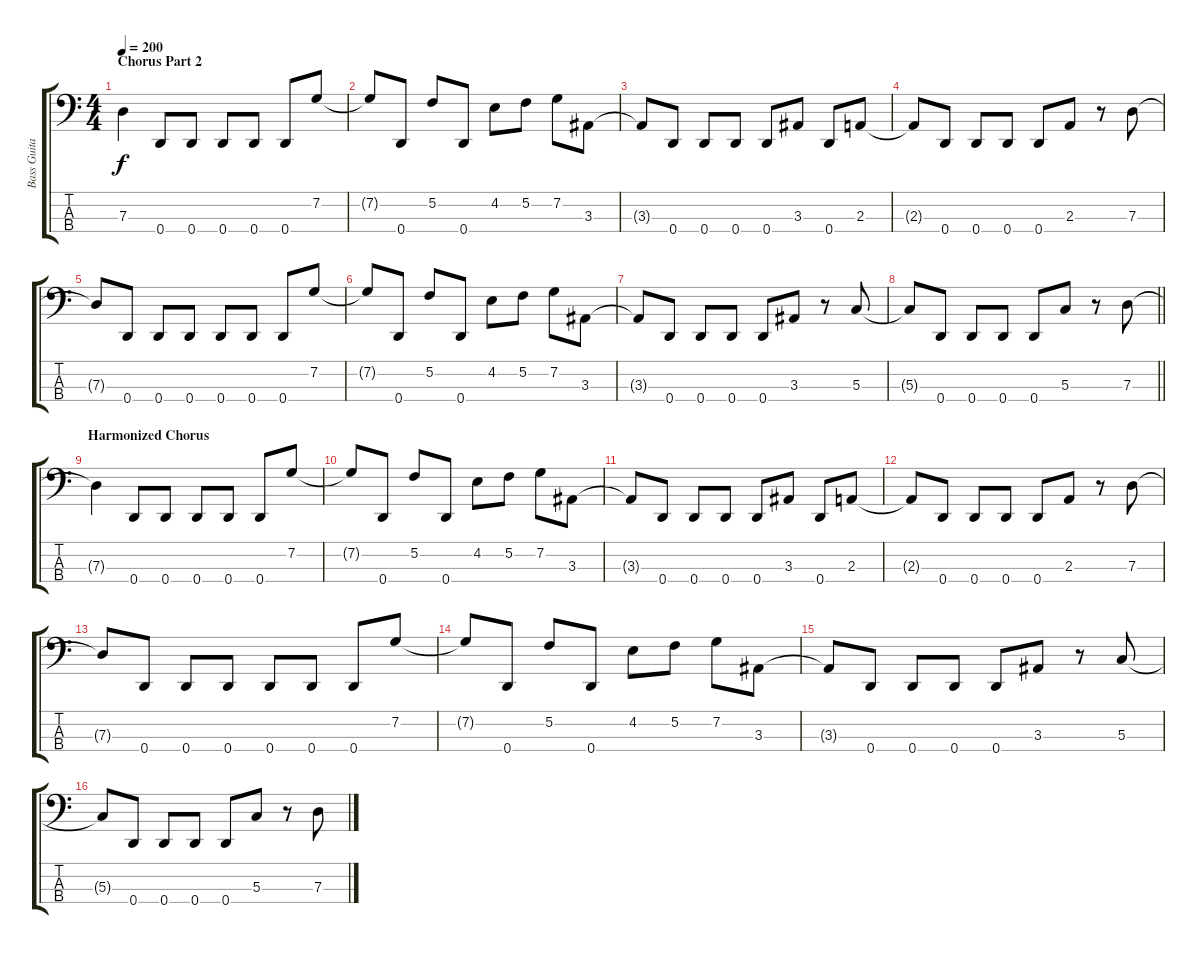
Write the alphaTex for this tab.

\track ("Bass Guitar (Jeanne Sagan)" "Bass Guita") {instrument electricbasspick}
\staff {score tabs}
\tuning (F2 C2 G1 D1) {hide}
\ts (4 4)
\section ("" "Chorus Part 2")
\tempo 200
\clef f4
\ks c
7.3.4{dy f} 0.4.8 0.4.8 0.4.8 0.4.8 0.4.8 7.2.8 |
7.2{t}.8 0.4.8 5.2.8 0.4.8 4.2.8 5.2.8 7.2.8 3.3.8 |
3.3{t}.8 0.4.8 0.4.8 0.4.8 0.4.8 3.3.8 0.4.8 2.3.8 |
2.3{t}.8 0.4.8 0.4.8 0.4.8 0.4.8 2.3.8 r.8 7.3.8 |
7.3{t}.8 0.4.8 0.4.8 0.4.8 0.4.8 0.4.8 0.4.8 7.2.8 |
7.2{t}.8 0.4.8 5.2.8 0.4.8 4.2.8 5.2.8 7.2.8 3.3.8 |
3.3{t}.8 0.4.8 0.4.8 0.4.8 0.4.8 3.3.8 r.8 5.3.8 |
\barLineRight lightlight
5.3{t}.8 0.4.8 0.4.8 0.4.8 0.4.8 5.3.8 r.8 7.3.8 |
\section ("" "Harmonized Chorus")
7.3{t}.4 0.4.8 0.4.8 0.4.8 0.4.8 0.4.8 7.2.8 |
7.2{t}.8 0.4.8 5.2.8 0.4.8 4.2.8 5.2.8 7.2.8 3.3.8 |
3.3{t}.8 0.4.8 0.4.8 0.4.8 0.4.8 3.3.8 0.4.8 2.3.8 |
2.3{t}.8 0.4.8 0.4.8 0.4.8 0.4.8 2.3.8 r.8 7.3.8 |
7.3{t}.8 0.4.8 0.4.8 0.4.8 0.4.8 0.4.8 0.4.8 7.2.8 |
7.2{t}.8 0.4.8 5.2.8 0.4.8 4.2.8 5.2.8 7.2.8 3.3.8 |
3.3{t}.8 0.4.8 0.4.8 0.4.8 0.4.8 3.3.8 r.8 5.3.8 |
5.3{t}.8 0.4.8 0.4.8 0.4.8 0.4.8 5.3.8 r.8 7.3.8
